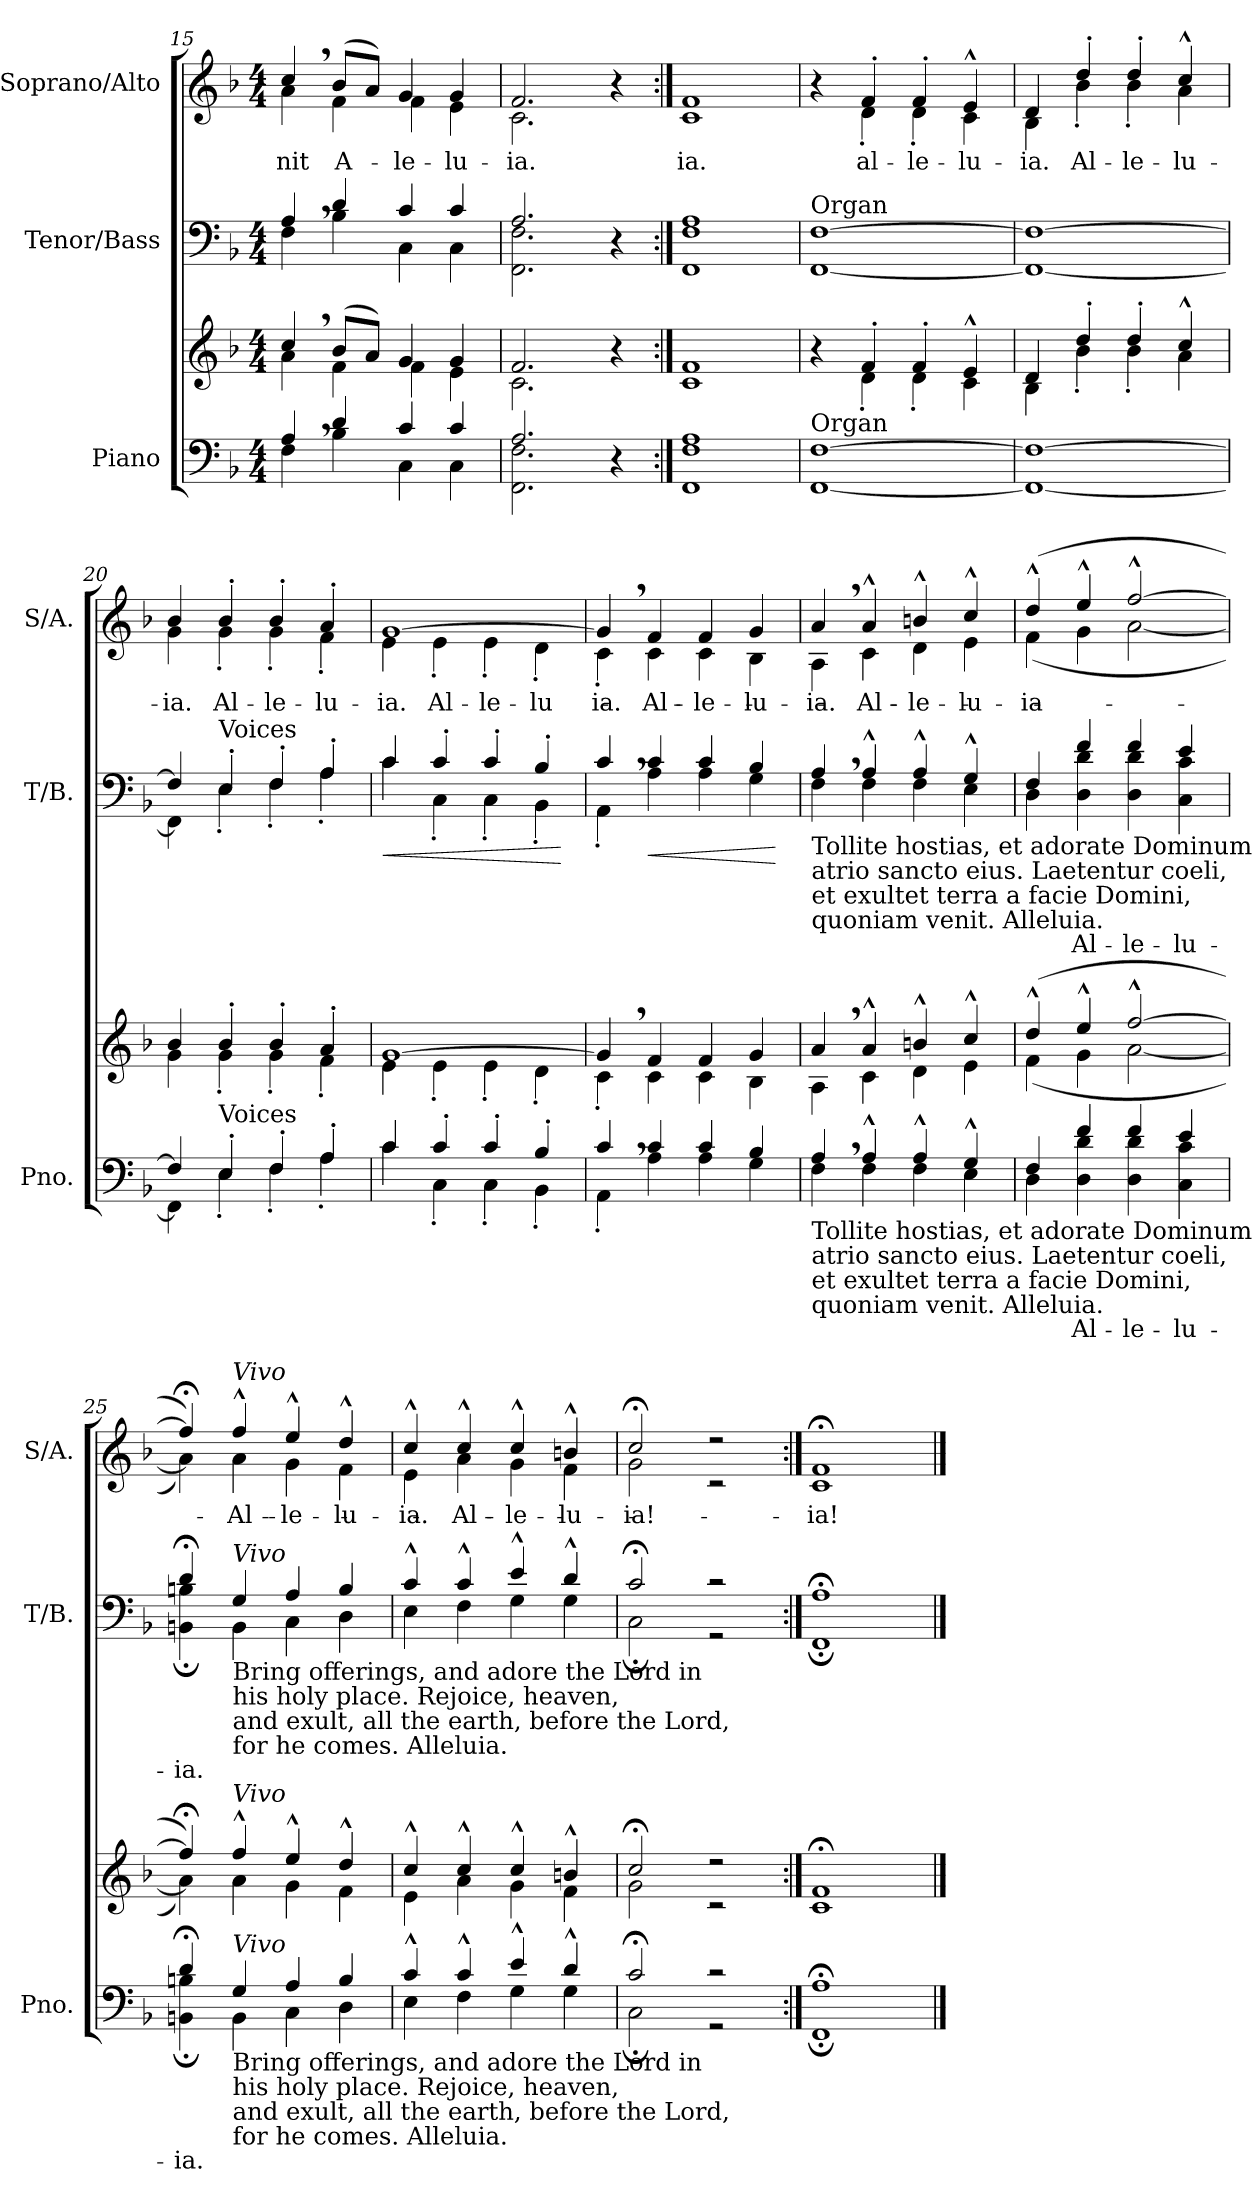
**kern	**text	**kern	**kern	**text	**dynam	**kern	**text
*part3	*part3	*part3	*part2	*part2	*part2	*part1	*part1
*staff4	*staff4	*staff3	*staff2	*staff2	*staff2	*staff1	*staff1
*I"Piano	*	*	*I"Tenor/Bass	*	*	*I"Soprano/Alto	*
*I'Pno.	*	*	*I'T/B.	*	*	*I'S/A.	*
!!LO:LB:g=z
*clefF4	*	*clefG2	*clefF4	*	*	*clefG2	*
*k[b-]	*	*k[b-]	*k[b-]	*	*	*k[b-]	*
*M4/4	*	*M4/4	*M4/4	*	*	*M4/4	*
=15	=15	=15	=15	=15	=15	=15	=15
*^	*	*^	*^	*	*	*	*
!	!	!	!	!	!	!	!	!	!	!LO:LY:b
*	*	*	*	*	*	*	*	*	*^	*
4A,/	4F\	.	4cc,/	4a\	4A,/	4F\	.	.	4cc,/	4a\	-nit
!	!	!	!	!	!	!	!	!	!	!	!LO:LY:b
4d/	4B-\	.	(>8b-/L	4f\	4d/	4B-\	.	.	(>8b-/L	4f\	A-
.	.	.	8a/J)	.	.	.	.	.	8a/J)	.	.
!	!	!	!	!	!	!	!	!	!	!	!LO:LY:b
4c/	4C\	.	4g/	4f\	4c/	4C\	.	.	4g/	4f\	-le-
!	!	!	!	!	!	!	!	!	!	!	!LO:LY:b
4c/	4C\	.	4g/	4e\	4c/	4C\	.	.	4g/	4e\	-lu-
=16	=16	=16	=16	=16	=16	=16	=16	=16	=16	=16	=16
!	!	!	!	!	!	!	!	!	!	!	!LO:LY:b
2.A/	2.FF!\ 2.F\	.	2.f/	2.c\	2.A/	2.FF!\ 2.F\	.	.	2.f/	2.c\	-ia.
4r	4ryy	.	4r	4ryy	4r	4ryy	.	.	4r	4ryy	.
=17:|!	=17:|!	=17:|!	=17:|!	=17:|!	=17:|!	=17:|!	=17:|!	=17:|!	=17:|!	=17:|!	=17:|!
!	!	!	!	!	!	!	!	!	!	!	!LO:LY:b
1A	1FF! 1F	.	1f	1c	1A	1FF! 1F	.	.	1f	1c	-ia.
=18	=18	=18	=18	=18	=18	=18	=18	=18	=18	=18	=18
!	!	!	!	!	!LO:TX:a:t=Organ	!	!	!	!	!	!
!LO:TX:a:t=Organ	!	!	!	!	!	!	!	!	!	!	!
[1F	[1FF	.	4r	4ryy	[1F	[1FF	.	.	4r	4ryy	.
!	!	!	!	!	!	!	!	!	!	!	!LO:LY:b
.	.	.	4f'/	4d'\	.	.	.	.	4f'/	4d'\	al-
!	!	!	!	!	!	!	!	!	!	!	!LO:LY:b
.	.	.	4f'/	4d'\	.	.	.	.	4f'/	4d'\	-le-
!	!	!	!	!	!	!	!	!	!	!	!LO:LY:b
.	.	.	4e^^/	4c\	.	.	.	.	4e^^/	4c\	-lu-
=19	=19	=19	=19	=19	=19	=19	=19	=19	=19	=19	=19
!	!	!	!	!	!	!	!	!	!	!	!LO:LY:b
1F_	1FF_	.	4d/	4B-\	1F_	1FF_	.	.	4d/	4B-\	-ia.
!	!	!	!	!	!	!	!	!	!	!	!LO:LY:b
.	.	.	4dd'/	4b-'\	.	.	.	.	4dd'/	4b-'\	Al-
!	!	!	!	!	!	!	!	!	!	!	!LO:LY:b
.	.	.	4dd'/	4b-'\	.	.	.	.	4dd'/	4b-'\	-le-
!	!	!	!	!	!	!	!	!	!	!	!LO:LY:b
.	.	.	4cc^^/	4a\	.	.	.	.	4cc^^/	4a\	-lu-
=20	=20	=20	=20	=20	=20	=20	=20	=20	=20	=20	=20
!	!	!	!	!	!	!	!	!	!	!	!LO:LY:b
4F/]	4FF\]	.	4b-/	4g\	4F/]	4FF\]	.	.	4b-/	4g\	-ia.
!	!	!	!	!	!LO:TX:a:t=Voices	!	!	!	!	!	!
!LO:TX:a:t=Voices	!	!	!	!	!	!	!	!	!	!	!
!	!	!	!	!	!	!	!	!	!	!	!LO:LY:b
4E'/	4E'\	.	4b-'/	4g'\	4E'/	4E'\	.	.	4b-'/	4g'\	Al-
!	!	!	!	!	!	!	!	!	!	!	!LO:LY:b
4F'/	4F'\	.	4b-'/	4g'\	4F'/	4F'\	.	.	4b-'/	4g'\	-le-
!	!	!	!	!	!	!	!	!	!	!	!LO:LY:b
4A'/	4A'\	.	4a'/	4f'\	4A'/	4A'\	.	.	4a'/	4f'\	-lu-
=21	=21	=21	=21	=21	=21	=21	=21	=21	=21	=21	=21
!	!	!	!	!	!	!	!	!LO:HP:b	!	!	!LO:LY:b
4c/	4c\	.	[1g	4e\	4c/	4c\	.	<	[1g	4e\	ia.
!	!	!	!	!	!	!	!	!	!	!	!LO:LY:b
4c'/	4C'\	.	.	4e'\	4c'/	4C'\	.	.	.	4e'\	Al-
!	!	!	!	!	!	!	!	!	!	!	!LO:LY:b
4c'/	4C'\	.	.	4e'\	4c'/	4C'\	.	.	.	4e'\	-le-
!	!	!	!	!	!	!	!	!	!	!	!LO:LY:b
4B-'/	4BB-'\	.	.	4d'\	4B-'/	4BB-'\	.	.	.	4d'\	-lu-
*v	*v	*	*	*	*v	*v	*	*	*v	*v	*
*	*	*v	*v	*	*	*	*	*
.	.	.	.	.	[	.	.
=22	=22	=22	=22	=22	=22	=22	=22
*^	*	*^	*^	*	*	*^	*
!	!	!	!	!	!	!	!	!	!	!	!LO:LY:b
4c,/	4AA'\	.	4g,/]	4c'\	4c,/	4AA'\	.	.	4g,/]	4c'\	-ia.
!	!	!	!	!	!	!	!	!LO:HP:b	!	!	!LO:LY:b
4c/	4A\	.	4f/	4c\	4c/	4A\	.	<	4f/	4c\	Al-
!	!	!	!	!	!	!	!	!	!	!	!LO:LY:b
4c/	4A\	.	4f/	4c\	4c/	4A\	.	.	4f/	4c\	-le-
!	!	!	!	!	!	!	!	!	!	!	!LO:LY:b
4B-/	4G\	.	4g/	4B-\	4B-/	4G\	.	.	4g/	4B-\	-lu-
*v	*v	*	*	*	*v	*v	*	*	*v	*v	*
*	*	*v	*v	*	*	*	*	*
.	.	.	.	.	[	.	.
!!LO:LB:g=z
=23	=23	=23	=23	=23	=23	=23	=23
*^	*	*^	*^	*	*	*	*
!	!	!	!	!	!LO:TX:b:t=Tollite hostias, et adorate Dominum in	!	!	!	!	!
!	!	!	!	!	!LO:TX:b:t=atrio sancto eius.  Laetentur coeli,	!	!	!	!	!
!	!	!	!	!	!LO:TX:b:t=et exultet terra a facie Domini,	!	!	!	!	!
!	!	!	!	!	!LO:TX:b:t=quoniam venit.  Alleluia.	!	!	!	!	!
!LO:TX:b:t=Tollite hostias, et adorate Dominum in	!	!	!	!	!	!	!	!	!	!
!LO:TX:b:t=atrio sancto eius.  Laetentur coeli,	!	!	!	!	!	!	!	!	!	!
!LO:TX:b:t=et exultet terra a facie Domini,	!	!	!	!	!	!	!	!	!	!
!LO:TX:b:t=quoniam venit.  Alleluia.	!	!	!	!	!	!	!	!	!	!
!	!	!	!	!	!	!	!	!	!	!LO:LY:b
*	*	*	*	*	*	*	*	*	*^	*
4A,/	4F\	.	4a,/	4A\	4A,/	4F\	.	.	4a,/	4A\	-ia.
!	!	!	!	!	!	!	!	!	!	!	!LO:LY:b
4A^^/	4F\	.	4a^^/	4c\	4A^^/	4F\	.	.	4a^^/	4c\	Al-
!	!	!	!	!	!	!	!	!	!	!	!LO:LY:b
4A^^/	4F\	.	4bn^^/	4d\	4A^^/	4F\	.	.	4bn^^/	4d\	-le-
!	!	!	!	!	!	!	!	!	!	!	!LO:LY:b
4G^^/	4E\	.	4cc^^/	4e\	4G^^/	4E\	.	.	4cc^^/	4e\	-lu-
=24	=24	=24	=24	=24	=24	=24	=24	=24	=24	=24	=24
!	!	!	!	!	!	!	!	!	!	!	!LO:LY:b
4F/	4D\	.	(>4dd^^/	(<4f\	4F/	4D\	.	.	(>4dd^^/	(<4f\	-ia
!	!	!LO:LY:b	!	!	!	!	!LO:LY:b	!	!	!	!
4f/	4D\ 4d!\	Al-	4ee^^/	4g\	4f/	4D\ 4d!\	Al-	.	4ee^^/	4g\	.
!	!	!LO:LY:b	!	!	!	!	!LO:LY:b	!	!	!	!
4f/	4D\ 4d!\	-le-	[2ff^^/	[2a\	4f/	4D\ 4d!\	-le-	.	[2ff^^/	[2a\	.
!	!	!LO:LY:b	!	!	!	!	!LO:LY:b	!	!	!	!
4e/	4C\ 4c!\	-lu-	.	.	4e/	4C\ 4c!\	-lu-	.	.	.	.
=25	=25	=25	=25	=25	=25	=25	=25	=25	=25	=25	=25
!	!	!LO:LY:b	!	!	!	!	!LO:LY:b	!	!	!	!
4d;</	4BBn\; 4Bn!\;	-ia.	4ff;<Z/])	4a\])	4d;</	4BBn\; 4Bn!\;	-ia.	.	4ff;<Z/])	4a\])	.
!	!	!	!	!	!	!	!	!	!LO:TX:a:i:t=Vivo	!	!
!	!	!	!	!	!LO:TX:a:i:t=Vivo	!	!	!	!	!	!
!	!	!	!	!	!LO:TX:b:t=Bring offerings, and adore the Lord in	!	!	!	!	!	!
!	!	!	!	!	!LO:TX:b:t=his holy place.  Rejoice, heaven,	!	!	!	!	!	!
!	!	!	!	!	!LO:TX:b:t=and exult, all the earth, before the Lord,	!	!	!	!	!	!
!	!	!	!	!	!LO:TX:b:t=for he comes.  Alleluia.	!	!	!	!	!	!
!	!	!	!LO:TX:a:i:t=Vivo	!	!	!	!	!	!	!	!
!LO:TX:a:i:t=Vivo	!	!	!	!	!	!	!	!	!	!	!
!LO:TX:b:t=Bring offerings, and adore the Lord in	!	!	!	!	!	!	!	!	!	!	!
!LO:TX:b:t=his holy place.  Rejoice, heaven,	!	!	!	!	!	!	!	!	!	!	!
!LO:TX:b:t=and exult, all the earth, before the Lord,	!	!	!	!	!	!	!	!	!	!	!
!LO:TX:b:t=for he comes.  Alleluia.	!	!	!	!	!	!	!	!	!	!	!
!	!	!	!	!	!	!	!	!	!	!	!LO:LY:b
4G/	4BB\	.	4ff^^/	4a\	4G/	4BB\	.	.	4ff^^/	4a\	Al-
!	!	!	!	!	!	!	!	!	!	!	!LO:LY:b
4A/	4C\	.	4ee^^/	4g\	4A/	4C\	.	.	4ee^^/	4g\	-le-
!	!	!	!	!	!	!	!	!	!	!	!LO:LY:b
4B/	4D\	.	4dd^^/	4f\	4B/	4D\	.	.	4dd^^/	4f\	-lu-
=26	=26	=26	=26	=26	=26	=26	=26	=26	=26	=26	=26
!	!	!	!	!	!	!	!	!	!	!	!LO:LY:b
4c^^/	4E\	.	4cc^^/	4e\	4c^^/	4E\	.	.	4cc^^/	4e\	-ia.
!	!	!	!	!	!	!	!	!	!	!	!LO:LY:b
4c^^/	4F\	.	4cc^^/	4a\	4c^^/	4F\	.	.	4cc^^/	4a\	Al-
!	!	!	!	!	!	!	!	!	!	!	!LO:LY:b
4e^^/	4G\	.	4cc^^/	4g\	4e^^/	4G\	.	.	4cc^^/	4g\	-le-
!	!	!	!	!	!	!	!	!	!	!	!LO:LY:b
4d^^/	4G\	.	4bn^^/	4f\	4d^^/	4G\	.	.	4bn^^/	4f\	-lu-
=27	=27	=27	=27	=27	=27	=27	=27	=27	=27	=27	=27
!	!	!	!	!	!	!	!	!	!	!	!LO:LY:b
2c;</	2C;\	.	2cc;</	2g\	2c;</	2C;\	.	.	2cc;</	2g\	-ia!
2r	2r	.	2r	2r	2r	2r	.	.	2r	2r	.
=28:|!	=28:|!	=28:|!	=28:|!	=28:|!	=28:|!	=28:|!	=28:|!	=28:|!	=28:|!	=28:|!	=28:|!
!	!	!	!	!	!	!	!	!	!	!	!LO:LY:b
1A;<	1FF;	.	1f;<	1c	1A;<	1FF;	.	.	1f;<	1c	-ia!
*v	*v	*	*	*	*v	*v	*	*	*v	*v	*
*	*	*v	*v	*	*	*	*	*
==	==	==	==	==	==	==	==
*-	*-	*-	*-	*-	*-	*-	*-
